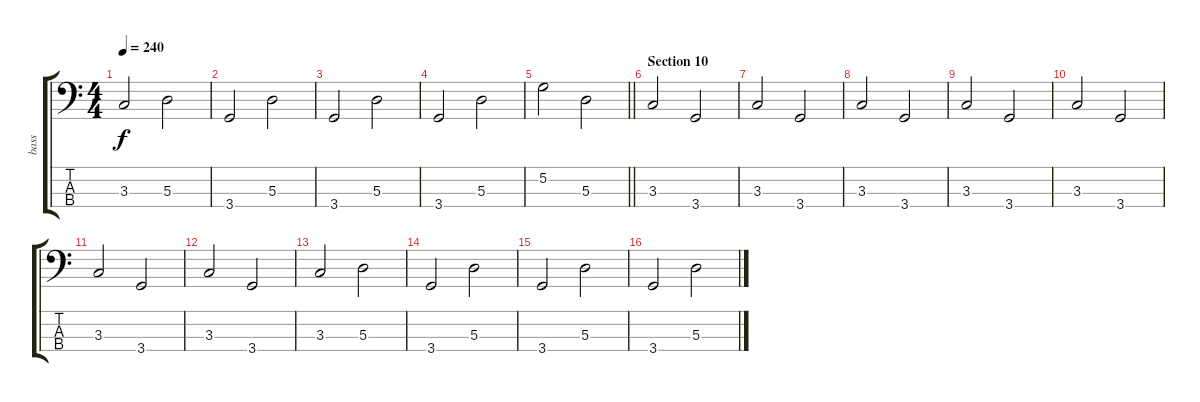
\track ("bass" "bass") {instrument electricbassfinger}
\staff {score tabs}
\tuning (G2 D2 A1 E1) {hide}
\ts (4 4)
\tempo 240
\clef f4
\ks c
3.3.2{dy f} 5.3.2 |
3.4.2 5.3.2 |
3.4.2 5.3.2 |
3.4.2 5.3.2 |
\barLineRight lightlight
5.2.2 5.3.2 |
\section ("" "Section 10")
3.3.2 3.4.2 |
3.3.2 3.4.2 |
3.3.2 3.4.2 |
3.3.2 3.4.2 |
3.3.2 3.4.2 |
3.3.2 3.4.2 |
3.3.2 3.4.2 |
3.3.2 5.3.2 |
3.4.2 5.3.2 |
3.4.2 5.3.2 |
3.4.2 5.3.2
